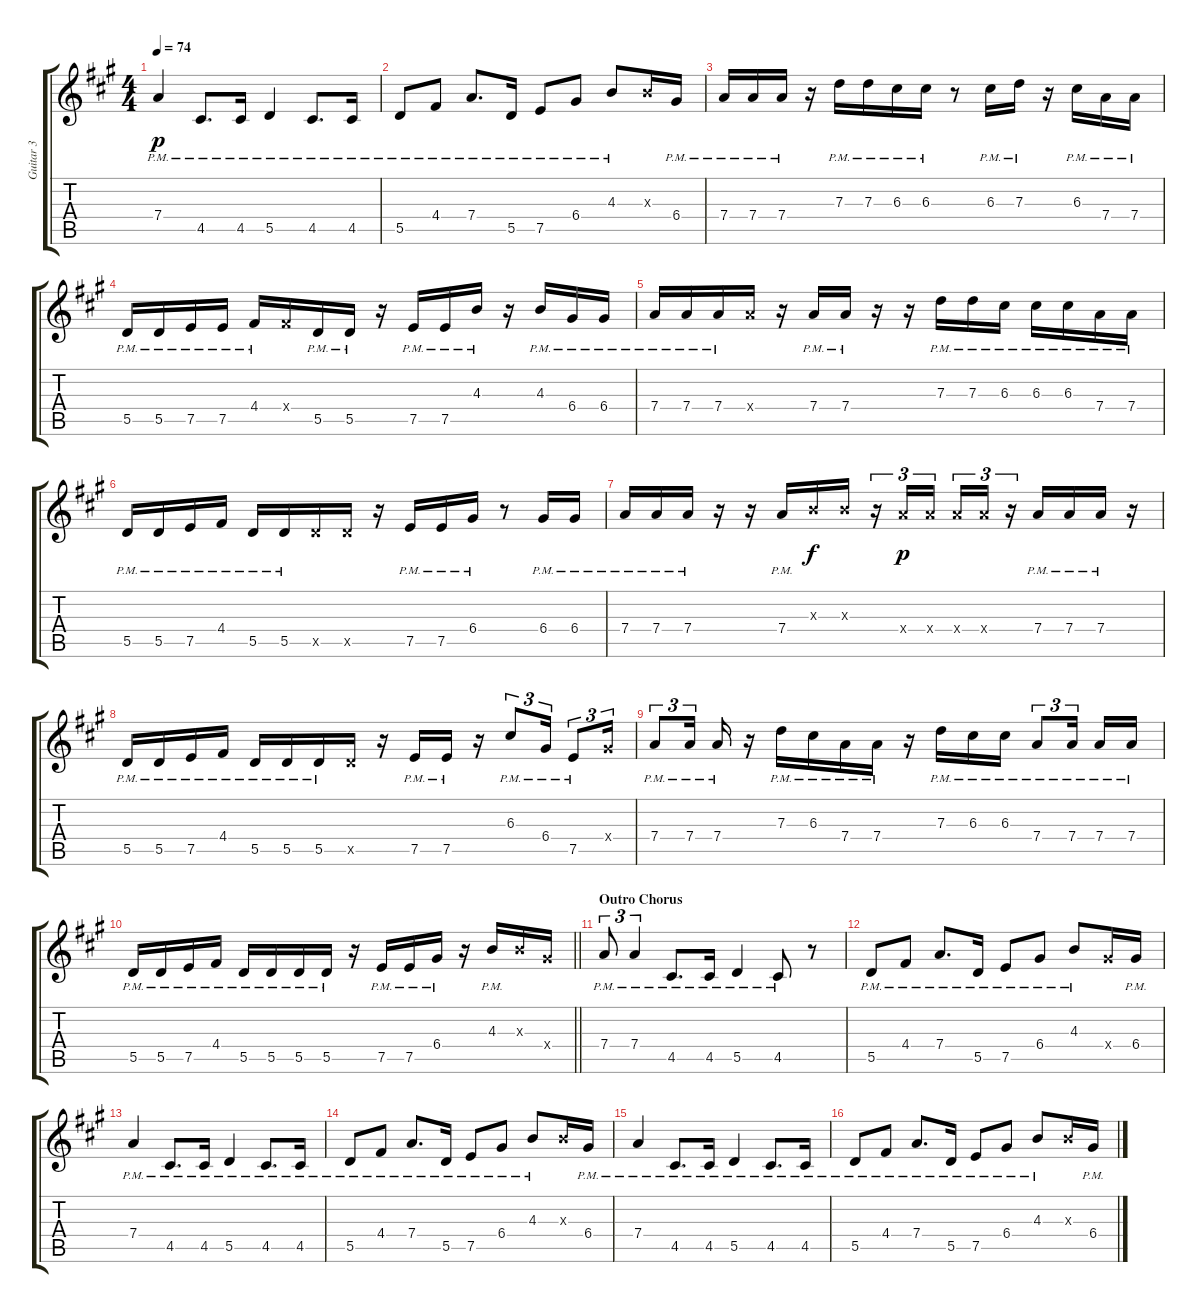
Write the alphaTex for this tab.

\track ("Guitar 3" "Guitar 3") {instrument electricguitarclean}
\staff {score tabs}
\tuning (E4 B3 G3 D3 A2 E2) {hide}
\ts (4 4)
\tempo 74
\clef g2
\ks a
7.4{pm}.4{dy p} 4.5{pm}.8{d} 4.5{pm}.16 5.5{pm}.4 4.5{pm}.8{d} 4.5{pm}.16 |
5.5{pm}.8 4.4{pm}.8 7.4{pm}.8{d} 5.5{pm}.16 7.5{pm}.8 6.4{pm}.8 4.3{pm}.8 4.3{x}.16 6.4{pm}.16 |
7.4{pm}.16 7.4{pm}.16 7.4{pm}.16 r.16 7.3{pm}.16 7.3{pm}.16 6.3{pm}.16 6.3{pm}.16 r.8 6.3{pm}.16 7.3{pm}.16 r.16 6.3{pm}.16 7.4{pm}.16 7.4{pm}.16 |
5.5{pm}.16 5.5{pm}.16 7.5{pm}.16 7.5{pm}.16 4.4{pm}.16 4.4{x}.16 5.5{pm}.16 5.5{pm}.16 r.16 7.5{pm}.16 7.5{pm}.16 4.3{pm}.16 r.16 4.3{pm}.16 6.4{pm}.16 6.4{pm}.16 |
7.4{pm}.16 7.4{pm}.16 7.4{pm}.16 7.4{x}.16 r.16 7.4{pm}.16 7.4{pm}.16 r.16 r.16 7.3{pm}.16 7.3{pm}.16 6.3{pm}.16 6.3{pm}.16 6.3{pm}.16 7.4{pm}.16 7.4{pm}.16 |
5.5{pm}.16 5.5{pm}.16 7.5{pm}.16 4.4{pm}.16 5.5{pm}.16 5.5{pm}.16 5.5{x}.16 5.5{x}.16 r.16 7.5{pm}.16 7.5{pm}.16 6.4{pm}.16 r.8 6.4{pm}.16 6.4{pm}.16 |
7.4{pm}.16 7.4{pm}.16 7.4{pm}.16 r.16 r.16 7.4{pm}.16 4.3{x}.16{dy f} 4.3{x}.16 r.16{tu (3 2)} 7.4{x}.16{tu (3 2) dy p} 7.4{x}.16{tu (3 2) beam splitsecondary} 7.4{x}.16{tu (3 2)} 7.4{x}.16{tu (3 2)} r.16{tu (3 2)} 7.4{pm}.16 7.4{pm}.16 7.4{pm}.16 r.16 |
5.5{pm}.16 5.5{pm}.16 7.5{pm}.16 4.4{pm}.16 5.5{pm}.16 5.5{pm}.16 5.5{pm}.16 5.5{x}.16 r.16 7.5{pm}.16 7.5{pm}.16 r.16 6.3{pm}.8{tu (3 2)} 6.4{pm}.16{tu (3 2)} 7.5{pm}.8{tu (3 2)} 6.4{x}.16{tu (3 2)} |
7.4{pm}.8{tu (3 2)} 7.4{pm}.16{tu (3 2)} 7.4{pm}.16 r.16 7.3{pm}.16 6.3{pm}.16 7.4{pm}.16 7.4{pm}.16 r.16 7.3{pm}.16 6.3{pm}.16 6.3{pm}.16 7.4{pm}.8{tu (3 2)} 7.4{pm}.16{tu (3 2) beam splitsecondary} 7.4{pm}.16 7.4{pm}.16 |
\barLineRight lightlight
5.5{pm}.16 5.5{pm}.16 7.5{pm}.16 4.4{pm}.16 5.5{pm}.16 5.5{pm}.16 5.5{pm}.16 5.5{pm}.16 r.16 7.5{pm}.16 7.5{pm}.16 6.4{pm}.16 r.16 4.3{pm}.16 4.3{x}.16 6.4{x}.16 |
\section ("" "Outro Chorus")
7.4{pm}.8{tu (3 2)} 7.4{pm}.4{tu (3 2)} 4.5{pm}.8{d} 4.5{pm}.16 5.5{pm}.4 4.5{pm}.8 r.8 |
5.5{pm}.8 4.4{pm}.8 7.4{pm}.8{d} 5.5{pm}.16 7.5{pm}.8 6.4{pm}.8 4.3{pm}.8 6.4{x}.16 6.4{pm}.16 |
7.4{pm}.4 4.5{pm}.8{d} 4.5{pm}.16 5.5{pm}.4 4.5{pm}.8{d} 4.5{pm}.16 |
5.5{pm}.8 4.4{pm}.8 7.4{pm}.8{d} 5.5{pm}.16 7.5{pm}.8 6.4{pm}.8 4.3{pm}.8 4.3{x}.16 6.4{pm}.16 |
7.4{pm}.4 4.5{pm}.8{d} 4.5{pm}.16 5.5{pm}.4 4.5{pm}.8{d} 4.5{pm}.16 |
5.5{pm}.8 4.4{pm}.8 7.4{pm}.8{d} 5.5{pm}.16 7.5{pm}.8 6.4{pm}.8 4.3{pm}.8 4.3{x}.16 6.4{pm}.16
